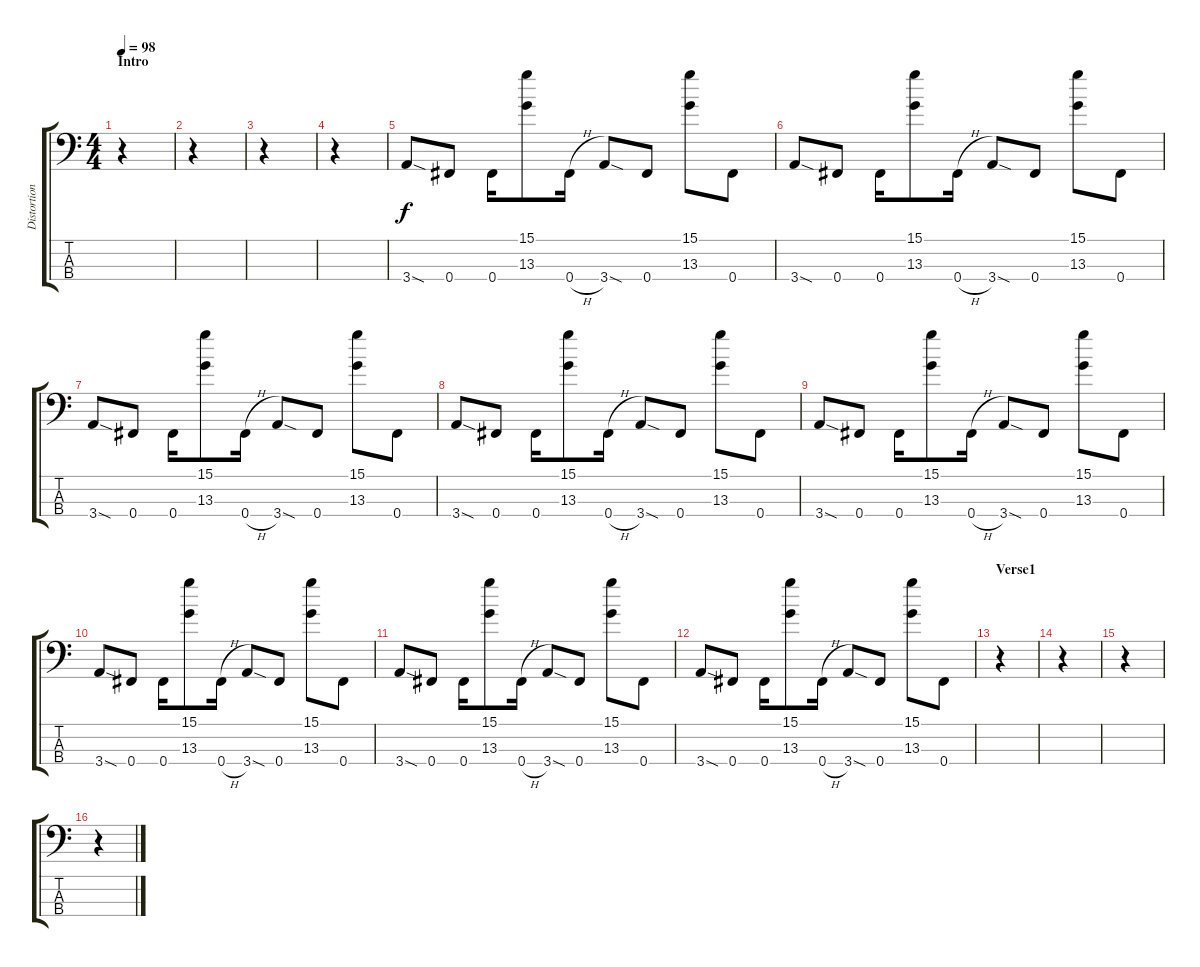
\track ("Distortion Guitar1" "Distortion") {instrument distortionguitar}
\staff {score tabs}
\tuning (E3 B2 Gb2 Gb1) {hide}
\ts (4 4)
\section ("" "Intro")
\tempo 98
\clef f4
\ks c
r.4{dy f instrument distortionguitar} |
r.4 |
r.4 |
r.4 |
3.4{sod}.8 0.4.8 0.4.16 (15.1 13.3).8 0.4{h}.16 3.4{sod}.8 0.4.8 (15.1 13.3).8 0.4.8 |
3.4{sod}.8 0.4.8 0.4.16 (15.1 13.3).8 0.4{h}.16 3.4{sod}.8 0.4.8 (15.1 13.3).8 0.4.8 |
3.4{sod}.8 0.4.8 0.4.16 (15.1 13.3).8 0.4{h}.16 3.4{sod}.8 0.4.8 (15.1 13.3).8 0.4.8 |
3.4{sod}.8 0.4.8 0.4.16 (15.1 13.3).8 0.4{h}.16 3.4{sod}.8 0.4.8 (15.1 13.3).8 0.4.8 |
3.4{sod}.8 0.4.8 0.4.16 (15.1 13.3).8 0.4{h}.16 3.4{sod}.8 0.4.8 (15.1 13.3).8 0.4.8 |
3.4{sod}.8 0.4.8 0.4.16 (15.1 13.3).8 0.4{h}.16 3.4{sod}.8 0.4.8 (15.1 13.3).8 0.4.8 |
3.4{sod}.8 0.4.8 0.4.16 (15.1 13.3).8 0.4{h}.16 3.4{sod}.8 0.4.8 (15.1 13.3).8 0.4.8 |
3.4{sod}.8 0.4.8 0.4.16 (15.1 13.3).8 0.4{h}.16 3.4{sod}.8 0.4.8 (15.1 13.3).8 0.4.8 |
\section ("" "Verse1")
r.4 |
r.4 |
r.4 |
r.4
